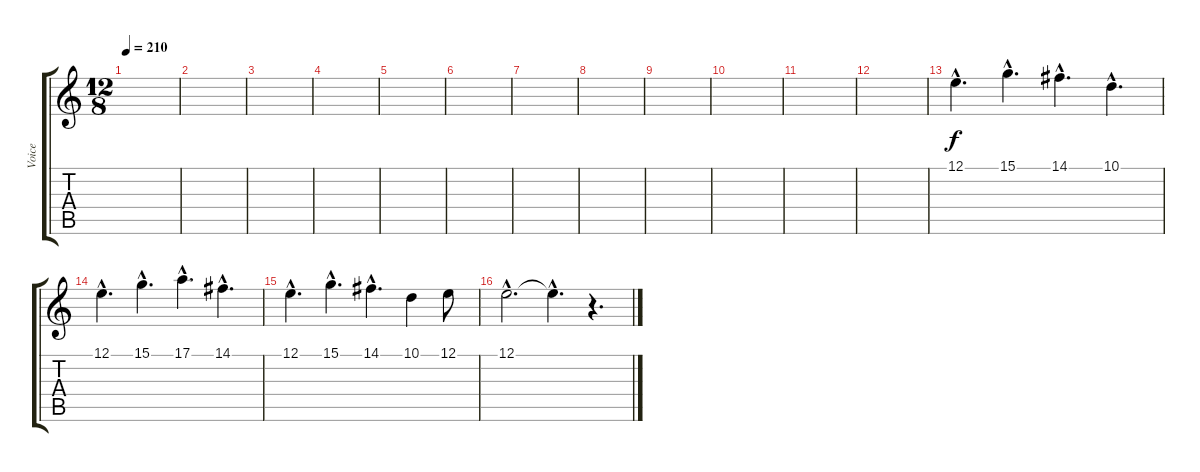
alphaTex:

\track ("Voice" "Voice") {instrument lead2sawtooth}
\staff {score tabs}
\tuning (E4 B3 G3 D3 A2 E2) {hide}
\ts (12 8)
\tempo 210
\clef g2
\ks c
|
|
|
|
|
|
|
|
|
|
|
|
12.1{hac}.4{d} 15.1{hac}.4{d} 14.1{hac}.4{d} 10.1{hac}.4{d} |
12.1{hac}.4{d} 15.1{hac}.4{d} 17.1{hac}.4{d} 14.1{hac}.4{d} |
12.1{hac}.4{d} 15.1{hac}.4{d} 14.1{hac}.4{d} 10.1.4 12.1.8 |
12.1{hac}.2{d} 12.1{hac t}.4{d} r.4{d}
